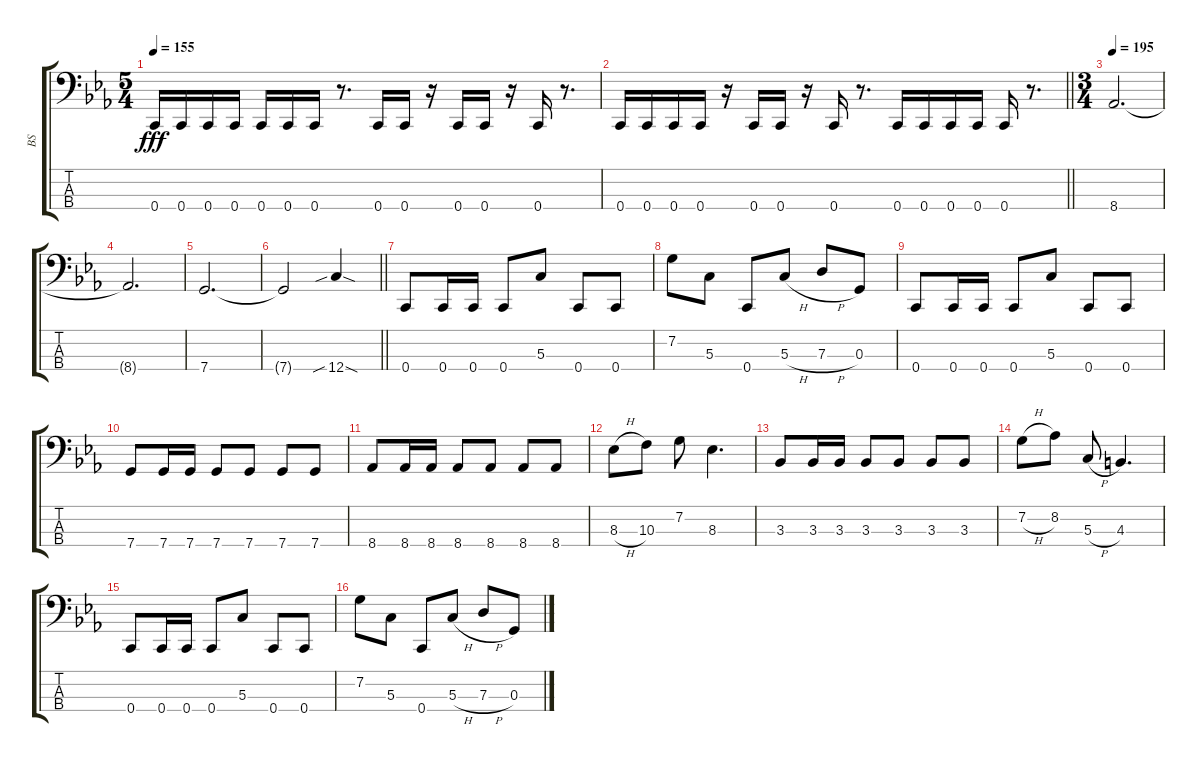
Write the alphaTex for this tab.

\track ("BS" "BS") {instrument electricbasspick}
\staff {score tabs}
\tuning (F2 C2 G1 C1) {hide}
\ts (5 4)
\tempo 155
\clef f4
\ks cminor
0.4.16{dy fff} 0.4.16 0.4.16 0.4.16 0.4.16 0.4.16 0.4.16 r.8{d} 0.4.16 0.4.16 r.16 0.4.16 0.4.16 r.16 0.4.16 r.8{d} |
\barLineRight lightlight
0.4.16 0.4.16 0.4.16 0.4.16 r.16 0.4.16 0.4.16 r.16 0.4.16 r.8{d} 0.4.16 0.4.16 0.4.16 0.4.16 0.4.16 r.8{d} |
\ts (3 4)
\section ("" "")
\tempo 195
8.4.2{d} |
8.4{t}.2{d} |
7.4.2{d} |
\barLineRight lightlight
7.4{t}.2 12.4{sib sod}.4 |
\section ("" "")
0.4.8 0.4.16 0.4.16 0.4.8 5.3.8 0.4.8 0.4.8 |
7.2.8 5.3.8 0.4.8 5.3{h}.8 7.3{h}.8 0.3.8 |
0.4.8 0.4.16 0.4.16 0.4.8 5.3.8 0.4.8 0.4.8 |
7.4.8 7.4.16 7.4.16 7.4.8 7.4.8 7.4.8 7.4.8 |
8.4.8 8.4.16 8.4.16 8.4.8 8.4.8 8.4.8 8.4.8 |
8.3{h}.8 10.3.8 7.2.8 8.3.4{d} |
3.3.8 3.3.16 3.3.16 3.3.8 3.3.8 3.3.8 3.3.8 |
7.2{h}.8 8.2.8 5.3{h}.8 4.3.4{d} |
0.4.8 0.4.16 0.4.16 0.4.8 5.3.8 0.4.8 0.4.8 |
7.2.8 5.3.8 0.4.8 5.3{h}.8 7.3{h}.8 0.3.8
